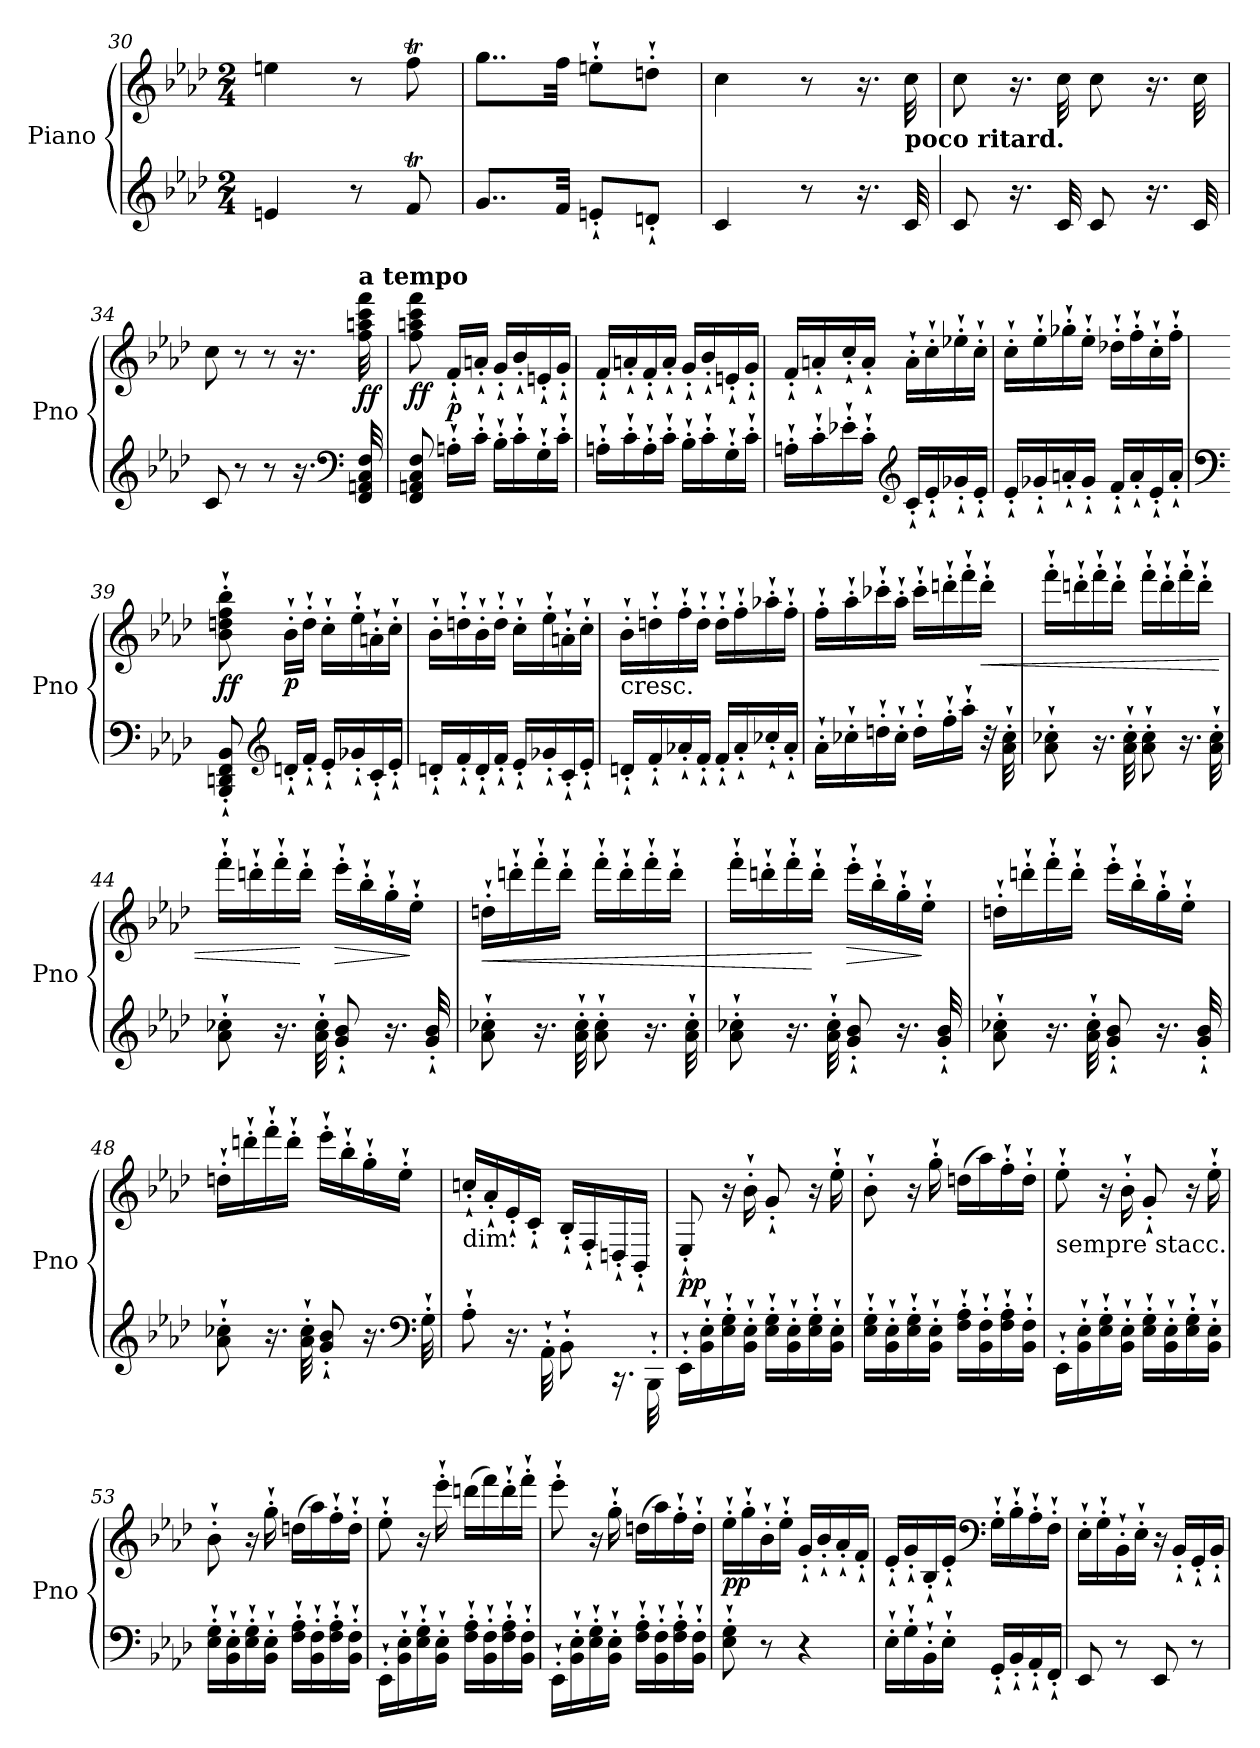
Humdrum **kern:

**kern	**kern	**dynam
*part1	*part1	*part1
*staff2	*staff1	*staff1/2
*I"Piano	*	*
*I'Pno	*	*
!!LO:PB:g=z
*clefG2	*clefG2	*
*k[b-e-a-d-]	*k[b-e-a-d-]	*
*A-:	*A-:	*
*M2/4	*M2/4	*
=30	=30	=30
4en/	4een\	.
8r	8r	.
8fT/	8ffT\	.
=31	=31	=31
8..g/L	8..gg\L	.
32f/Jkk	32ff\Jkk	.
8en'`/L	8een'`\L	.
8dn'`/J	8ddn'`\J	.
=32	=32	=32
4c/	4cc\	.
8r	8r	.
16.r	16.r	.
!	!LO:TX:b:B:t=poco ritard.	!
32c/	32cc\	.
=33	=33	=33
8c/	8cc\	.
16.r	16.r	.
32c/	32cc\	.
8c/	8cc\	.
16.r	16.r	.
32c/	32cc\	.
=34	=34	=34
8c/	8cc\	.
8r	8r	.
8r	8r	.
16.r	16.r	.
*clefF4	*	*
!	!LO:TX:a:B:t=a tempo	!
!	!	!LO:DY:b
32FF/ 32AAn/ 32C/ 32F/	32ff\ 32aan\ 32ccc\ 32fff\	ff
=35	=35	=35
!	!	!LO:DY:b
8FF/ 8AAn/ 8C/ 8F/	8ff\ 8aan\ 8ccc\ 8fff\	ff
!	!	!LO:DY:b
16An'`\LL	16f'`/LL	p
16c'`\JJ	16an'`/JJ	.
16B-'`\LL	16g'`/LL	.
16c'`\	16b-'`/	.
16G'`\	16en'`/	.
16c'`\JJ	16g'`/JJ	.
!!LO:LB:g=z
=36	=36	=36
16An'`\LL	16f'`/LL	.
16c'`\	16an'`/	.
16A'`\	16f'`/	.
16c'`\JJ	16a'`/JJ	.
16B-'`\LL	16g'`/LL	.
16c'`\	16b-'`/	.
16G'`\	16en'`/	.
16c'`\JJ	16g'`/JJ	.
=37	=37	=37
16An'`\LL	16f'`/LL	.
16c'`\	16an'`/	.
16e-X'`\	16cc'`/	.
16c'`\JJ	16a'`/JJ	.
*clefG2	*	*
16c'`/LL	16a'`\LL	.
16e-'`/	16cc'`\	.
16g-X'`/	16ee-X'`\	.
16e-'`/JJ	16cc'`\JJ	.
=38	=38	=38
16e-'`/LL	16cc'`\LL	.
16g-X'`/	16ee-'`\	.
16an'`/	16gg-X'`\	.
16g-'`/JJ	16ee-'`\JJ	.
16f'`/LL	16dd-X'`\LL	.
16a'`/	16ff'`\	.
16e-'`/	16cc'`\	.
16a'`/JJ	16ff'`\JJ	.
=39	=39	=39
*clefF4	*	*
!	!	!LO:DY:b
8BBB-/'` 8DDn/'` 8FF/'` 8BB-/'`	8b-\'` 8ddn\'` 8ff\'` 8bb-\'`	ff
*clefG2	*	*
!	!	!LO:DY:b
16dn'`/LL	16b-'`\LL	p
16f'`/JJ	16dd'`\JJ	.
16e-'`/LL	16cc'`\LL	.
16g-X'`/	16ee-'`\	.
16c'`/	16an'`\	.
16e-'`/JJ	16cc'`\JJ	.
!!LO:LB:g=z
=40	=40	=40
16dn'`/LL	16b-'`\LL	.
16f'`/	16ddn'`\	.
16d'`/	16b-'`\	.
16f'`/JJ	16dd'`\JJ	.
16e-'`/LL	16cc'`\LL	.
16g-X'`/	16ee-'`\	.
16c'`/	16an'`\	.
16e-'`/JJ	16cc'`\JJ	.
=41	=41	=41
!	!LO:TX:b:t=cresc.	!
16dn'`/LL	16b-'`\LL	.
16f'`/	16ddn'`\	.
16a-X'`/	16ff'`\	.
16f'`/JJ	16dd'`\JJ	.
16f'`/LL	16dd'`\LL	.
16a-'`/	16ff'`\	.
16cc-X'`/	16aa-X'`\	.
16a-'`/JJ	16ff'`\JJ	.
=42	=42	=42
16a-'`\LL	16ff'`\LL	.
16cc-X'`\	16aa-'`\	.
16ddn'`\	16ccc-X'`\	.
16cc-'`\JJ	16aa-'`\JJ	.
16dd'`\LL	16ccc-'`\LL	.
16ff'`\	16dddn'`\	.
16aa-'`\JJ	16fff'`\	.
!	!	!LO:HP:b
32r	16ddd'`\JJ	<
32a-\'` 32cc-\'`	.	.
=43	=43	=43
8a-\'` 8cc-X\'`	16fff'`\LL	.
.	16dddn'`\	.
16.r	16fff'`\	.
.	16ddd'`\JJ	.
32a-\'` 32cc-\'`	.	.
8a-\'` 8cc-\'`	16fff'`\LL	.
.	16ddd'`\	.
16.r	16fff'`\	.
.	16ddd'`\JJ	.
32a-\'` 32cc-\'`	.	.
!!LO:LB:g=z
=44	=44	=44
8a-\'` 8cc-X\'`	16fff'`\LL	.
.	16dddn'`\	.
16.r	16fff'`\	.
.	16ddd'`\JJ	[
32a-\'` 32cc-\'`	.	.
!	!	!LO:HP:b
8g/'` 8b-/'`	16eee-'`\LL	>
.	16bb-'`\	.
16.r	16gg'`\	.
.	16ee-'`\JJ	]
32g/'` 32b-/'`	.	.
=45	=45	=45
!	!	!LO:HP:b
8a-\'` 8cc-X\'`	16ddn'`\LL	<
.	16dddn'`\	.
16.r	16fff'`\	.
.	16ddd'`\JJ	.
32a-\'` 32cc-\'`	.	.
8a-\'` 8cc-\'`	16fff'`\LL	.
.	16ddd'`\	.
16.r	16fff'`\	.
.	16ddd'`\JJ	.
32a-\'` 32cc-\'`	.	.
=46	=46	=46
8a-\'` 8cc-X\'`	16fff'`\LL	.
.	16dddn'`\	.
16.r	16fff'`\	.
.	16ddd'`\JJ	[
32a-\'` 32cc-\'`	.	.
!	!	!LO:HP:b
8g/'` 8b-/'`	16eee-'`\LL	>
.	16bb-'`\	.
16.r	16gg'`\	.
.	16ee-'`\JJ	]
32g/'` 32b-/'`	.	.
!!LO:LB:g=z
=47	=47	=47
8a-\'` 8cc-X\'`	16ddn'`\LL	.
.	16dddn'`\	.
16.r	16fff'`\	.
.	16ddd'`\JJ	.
32a-\'` 32cc-\'`	.	.
8g/'` 8b-/'`	16eee-'`\LL	.
.	16bb-'`\	.
16.r	16gg'`\	.
.	16ee-'`\JJ	.
32g/'` 32b-/'`	.	.
=48	=48	=48
8a-\'` 8cc-X\'`	16ddn'`\LL	.
.	16dddn'`\	.
16.r	16fff'`\	.
.	16ddd'`\JJ	.
32a-\'` 32cc-\'`	.	.
8g/'` 8b-/'`	16eee-'`\LL	.
.	16bb-'`\	.
16.r	16gg'`\	.
.	16ee-'`\JJ	.
*clefF4	*	*
32G'`\	.	.
=49	=49	=49
!	!LO:TX:b:t=dim.	!
8A-'`\	16ccn'`/LL	.
.	16a-'`/	.
16.r	16e-'`/	.
.	16c'`/JJ	.
32AA-'`\	.	.
8BB-'`\	16B-'`/LL	.
.	16F'`/	.
16.rCC	16Dn'`/	.
.	16BB-'`/JJ	.
32BBB-'`\	.	.
=50	=50	=50
!	!	!LO:DY:b
16EE-'`\LL	8E-'`/	pp
16BB-\'` 16E-\'`	.	.
16E-\'` 16G\'`	16r	.
16BB-\'` 16E-\'`JJ	16b-'`\	.
16E-\'` 16G\'`LL	8g'`/	.
16BB-\'` 16E-\'`	.	.
16E-\'` 16G\'`	16r	.
16BB-\'` 16E-\'`JJ	16ee-'`\	.
!!LO:PB:g=z
=51	=51	=51
16E-\'` 16G\'`LL	8b-'`\	.
16BB-\'` 16E-\'`	.	.
16E-\'` 16G\'`	16r	.
16BB-\'` 16E-\'`JJ	16gg'`\	.
16F\'` 16A-\'`LL	(>16ddn\LL	.
16BB-\'` 16F\'`	16aa-\)	.
16F\'` 16A-\'`	16ff'`\	.
16BB-\'` 16F\'`JJ	16dd'`\JJ	.
=52	=52	=52
!	!LO:TX:b:t=sempre stacc.	!
16EE-'`\LL	8ee-'`\	.
16BB-\'` 16E-\'`	.	.
16E-\'` 16G\'`	16r	.
16BB-\'` 16E-\'`JJ	16b-'`\	.
16E-\'` 16G\'`LL	8g'`/	.
16BB-\'` 16E-\'`	.	.
16E-\'` 16G\'`	16r	.
16BB-\'` 16E-\'`JJ	16ee-'`\	.
=53	=53	=53
16E-\'` 16G\'`LL	8b-'`\	.
16BB-\'` 16E-\'`	.	.
16E-\'` 16G\'`	16r	.
16BB-\'` 16E-\'`JJ	16gg'`\	.
16F\'` 16A-\'`LL	(>16ddn\LL	.
16BB-\'` 16F\'`	16aa-\)	.
16F\'` 16A-\'`	16ff'`\	.
16BB-\'` 16F\'`JJ	16dd'`\JJ	.
=54	=54	=54
16EE-'`\LL	8ee-'`\	.
16BB-\'` 16E-\'`	.	.
16E-\'` 16G\'`	16r	.
16BB-\'` 16E-\'`JJ	16eee-'`\	.
16F\'` 16A-\'`LL	(>16dddn\LL	.
16BB-\'` 16F\'`	16fff\)	.
16F\'` 16A-\'`	16ddd'`\	.
16BB-\'` 16F\'`JJ	16fff'`\JJ	.
=55	=55	=55
16EE-'`\LL	8eee-'`\	.
16BB-\'` 16E-\'`	.	.
16E-\'` 16G\'`	16r	.
16BB-\'` 16E-\'`JJ	16gg'`\	.
16F\'` 16A-\'`LL	(>16ddn\LL	.
16BB-\'` 16F\'`	16aa-\)	.
16F\'` 16A-\'`	16ff'`\	.
16BB-\'` 16F\'`JJ	16dd'`\JJ	.
!!LO:LB:g=z
=56	=56	=56
!	!	!LO:DY:b
8E-\'` 8G\'`	16ee-'`\LL	pp
.	16gg'`\	.
8r	16b-'`\	.
.	16ee-'`\JJ	.
4r	16g'`/LL	.
.	16b-'`/	.
.	16a-'`/	.
.	16f'`/JJ	.
=57	=57	=57
16E-'`\LL	16e-'`/LL	.
16G'`\	16g'`/	.
16BB-'`\	16B-'`/	.
16E-'`\JJ	16e-'`/JJ	.
*	*clefF4	*
16GG'`/LL	16G'`\LL	.
16BB-'`/	16B-'`\	.
16AA-'`/	16A-'`\	.
16FF'`/JJ	16F'`\JJ	.
=58	=58	=58
8EE-/	16E-'`\LL	.
.	16G'`\	.
8r	16BB-'`\	.
.	16E-'`\JJ	.
8EE-/	16r	.
.	16BB-'`/LL	.
8r	16GG'`/	.
.	16BB-'`/JJ	.
=	=	=
*-	*-	*-
